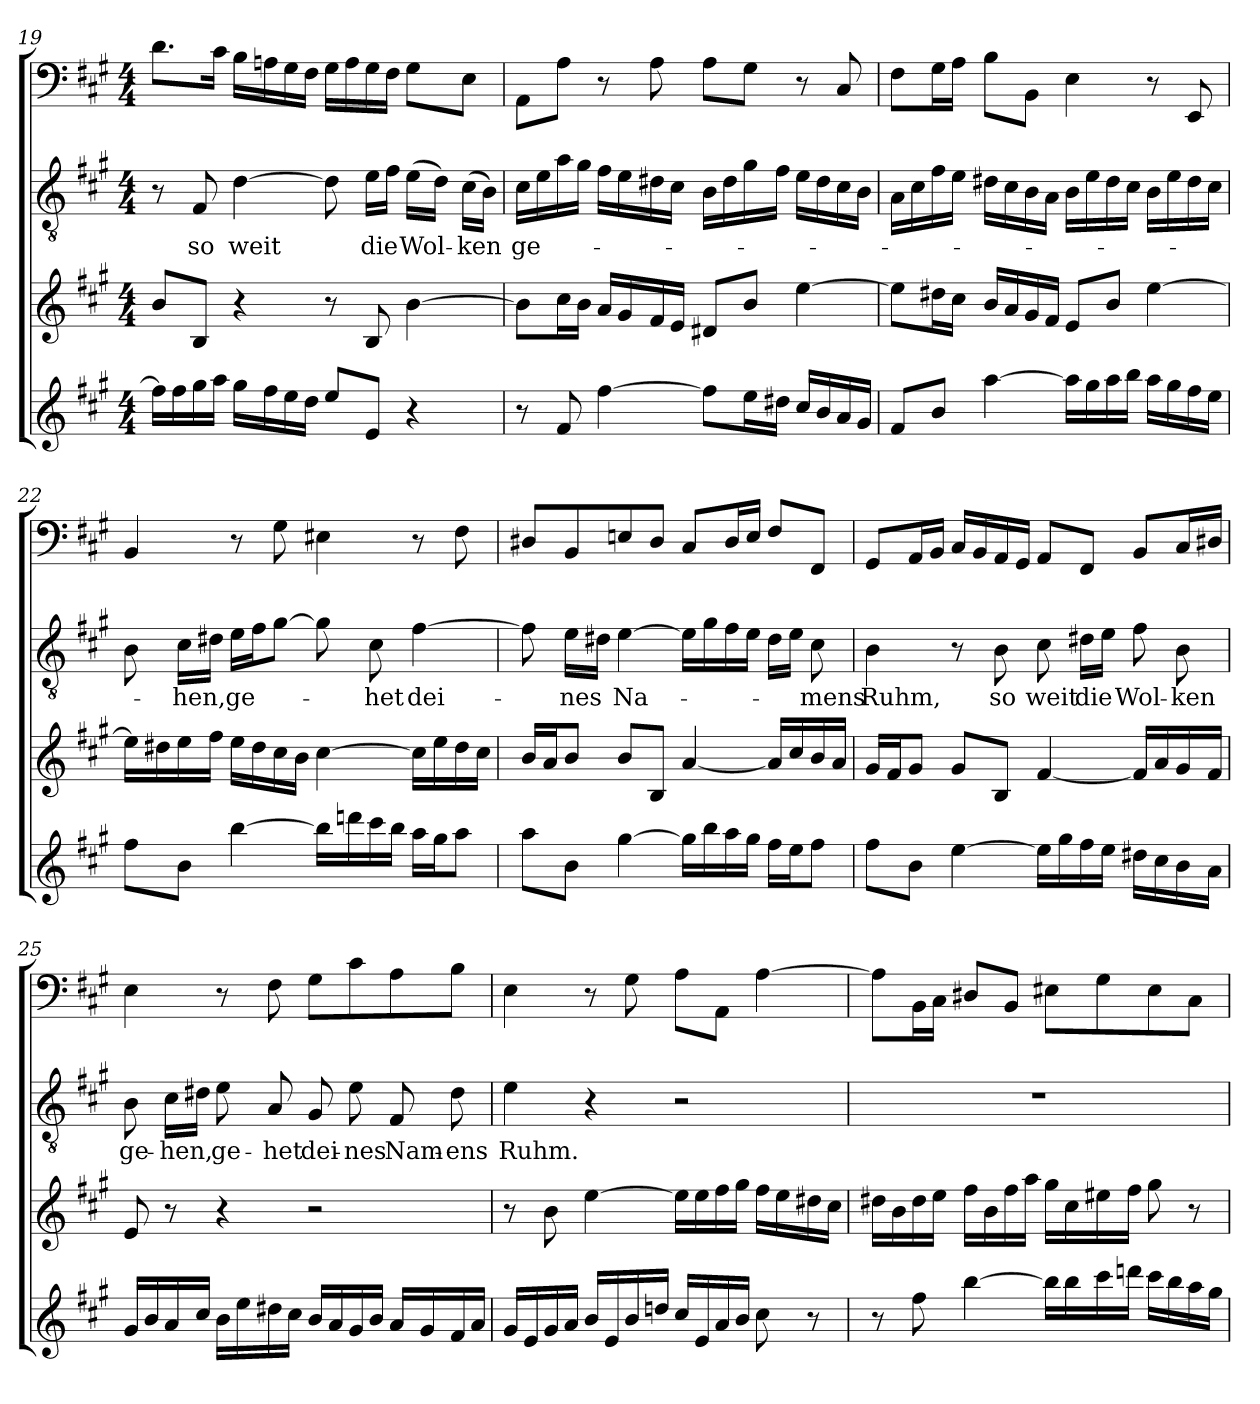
**kern	**kern	**kern	**text	**kern
*part4	*part3	*part2	*part2	*part1
*staff4	*staff3	*staff2	*staff2	*staff1
*clefG2	*clefG2	*clefGv2	*	*clefF4
*k[f#c#g#]	*k[f#c#g#]	*k[f#c#g#]	*	*k[f#c#g#]
*A:	*A:	*A:	*	*A:
*M4/4	*M4/4	*M4/4	*	*M4/4
=19	=19	=19	=19	=19
16ff#\LL]	8b/L	8r	.	8.d\L
16ff#\	.	.	.	.
16gg#\	8B/J	8F#/	so	.
16aa\JJ	.	.	.	16c#\Jk
16gg#\LL	4r	[4d\	weit	16B\LL
16ff#\	.	.	.	16An\
16ee\	.	.	.	16G#\
16dd\JJ	.	.	.	16F#\JJ
8ee/L	8r	8d\]	.	16G#\LL
.	.	.	.	16A\
8e/J	8B/	16e\LL	die	16G#\
.	.	16f#\JJ	.	16F#\JJ
4r	[4b\	(16e\LL	Wol-	8G#\L
.	.	16d\JJ)	.	.
.	.	(16c#\LL	-ken	8E\J
.	.	16B\JJ)	.	.
=20	=20	=20	=20	=20
8r	8b\L]	16c#\LL	ge-	8AA\L
.	.	16e\	.	.
8f#/	16cc#\L	16a\	.	8A\J
.	16b\JJ	16g#\JJ	.	.
[4ff#\	16a/LL	16f#\LL	.	8r
.	16g#/	16e\	.	.
.	16f#/	16d#X\	.	8A\
.	16e/JJ	16c#\JJ	.	.
8ff#\L]	8d#X/L	16B\LL	.	8A\L
.	.	16d#\	.	.
16ee\L	8b/J	16g#\	.	8G#\J
16dd#X\JJ	.	16f#\JJ	.	.
16cc#/LL	[4ee\	16e\LL	.	8r
16b/	.	16d#\	.	.
16a/	.	16c#\	.	8C#/
16g#/JJ	.	16B\JJ	.	.
=21	=21	=21	=21	=21
8f#/L	8ee\L]	16A\LL	.	8F#\L
.	.	16c#\	.	.
8b/J	16dd#X\L	16f#\	.	16G#\L
.	16cc#\JJ	16e\JJ	.	16A\JJ
[4aa\	16b/LL	16d#X\LL	.	8B\L
.	16a/	16c#\	.	.
.	16g#/	16B\	.	8BB\J
.	16f#/JJ	16A\JJ	.	.
16aa\LL]	8e/L	16B\LL	.	4E\
16gg#\	.	16e\	.	.
16aa\	8b/J	16d#\	.	.
16bb\JJ	.	16c#\JJ	.	.
16aa\LL	[4ee\	16B\LL	.	8r
16gg#\	.	16e\	.	.
16ff#\	.	16d#\	.	8EE/
16ee\JJ	.	16c#\JJ	.	.
=22	=22	=22	=22	=22
8ff#\L	16ee\LL]	8B\	.	4BB/
.	16dd#X\	.	.	.
8b\J	16ee\	16c#\LL	-hen,	.
.	16ff#\JJ	16d#X\JJ	.	.
[4bb\	16ee\LL	16e\LL	ge-	8r
.	16dd#\	16f#\J	.	.
.	16cc#\	[8g#\J	.	8G#\
.	16b\JJ	.	.	.
16bb\LL]	[4cc#\	8g#\]	.	4E#X\
16dddn\	.	.	.	.
16ccc#\	.	8c#\	-het	.
16bb\JJ	.	.	.	.
16aa\LL	16cc#\LL]	[4f#\	dei-	8r
16gg#\J	16ee\	.	.	.
8aa\J	16dd#\	.	.	8F#\
.	16cc#\JJ	.	.	.
=23	=23	=23	=23	=23
8aa\L	16b/LL	8f#\]	.	8D#X/L
.	16a/J	.	.	.
8b\J	8b/J	16e\LL	-nes	8BB/
.	.	16d#X\JJ	.	.
[4gg#\	8b/L	[4e\	Na-	8En/
.	8B/J	.	.	8D#/J
16gg#\LL]	[4a/	16e\LL]	.	8C#/L
16bb\	.	16g#\	.	.
16aa\	.	16f#\	.	16D#/L
16gg#\JJ	.	16e\JJ	.	16E/JJ
16ff#\LL	16a/LL]	16d#\LL	.	8F#/L
16ee\J	16cc#/	16e\JJ	.	.
8ff#\J	16b/	8c#\	-mens	8FF#/J
.	16a/JJ	.	.	.
=24	=24	=24	=24	=24
8ff#\L	16g#/LL	4B\	Ruhm,	8GG#/L
.	16f#/J	.	.	.
8b\J	8g#/J	.	.	16AA/L
.	.	.	.	16BB/JJ
[4ee\	8g#/L	8r	.	16C#/LL
.	.	.	.	16BB/
.	8B/J	8B\	so	16AA/
.	.	.	.	16GG#/JJ
16ee\LL]	[4f#/	8c#\	weit	8AA/L
16gg#\	.	.	.	.
16ff#\	.	16d#X\LL	die	8FF#/J
16ee\JJ	.	16e\JJ	.	.
16dd#X\LL	16f#/LL]	8f#\	Wol-	8BB/L
16cc#\	16a/	.	.	.
16b\	16g#/	8B\	-ken	16C#/L
16a\JJ	16f#/JJ	.	.	16D#X/JJ
=25	=25	=25	=25	=25
16g#/LL	8e/	8B\	ge-	4E\
16b/	.	.	.	.
16a/	8r	16c#\LL	-hen,	.
16cc#/JJ	.	16d#X\JJ	.	.
16b\LL	4r	8e\	ge-	8r
16ee\	.	.	.	.
16dd#X\	.	8A/	-het	8F#\
16cc#\JJ	.	.	.	.
16b/LL	2r	8G#/	dei-	8G#\L
16a/	.	.	.	.
16g#/	.	8e\	-nes	8c#\
16b/JJ	.	.	.	.
16a/LL	.	8F#/	Nam-	8A\
16g#/	.	.	.	.
16f#/	.	8d#\	-ens	8B\J
16a/JJ	.	.	.	.
=26	=26	=26	=26	=26
16g#/LL	8r	4e\	Ruhm.	4E\
16e/	.	.	.	.
16g#/	8b\	.	.	.
16a/JJ	.	.	.	.
16b/LL	[4ee\	4r	.	8r
16e/	.	.	.	.
16b/	.	.	.	8G#\
16ddn/JJ	.	.	.	.
16cc#/LL	16ee\LL]	2r	.	8A\L
16e/	16ee\	.	.	.
16a/	16ff#\	.	.	8AA\J
16b/JJ	16gg#\JJ	.	.	.
8cc#\	16ff#\LL	.	.	[4A\
.	16ee\	.	.	.
8r	16dd#X\	.	.	.
.	16cc#\JJ	.	.	.
=27	=27	=27	=27	=27
8r	16dd#X\LL	1r	.	8A\L]
.	16b\	.	.	.
8ff#\	16dd#\	.	.	16BB\L
.	16ee\JJ	.	.	16C#\JJ
[4bb\	16ff#\LL	.	.	8D#X/L
.	16b\	.	.	.
.	16ff#\	.	.	8BB/J
.	16aa\JJ	.	.	.
16bb\LL]	16gg#\LL	.	.	8E#X\L
16bb\	16cc#\	.	.	.
16ccc#\	16ee#X\	.	.	8G#\
16dddn\JJ	16ff#\JJ	.	.	.
16ccc#\LL	8gg#\	.	.	8E#\
16bb\	.	.	.	.
16aa\	8r	.	.	8C#\J
16gg#\JJ	.	.	.	.
=	=	=	=	=
*-	*-	*-	*-	*-
